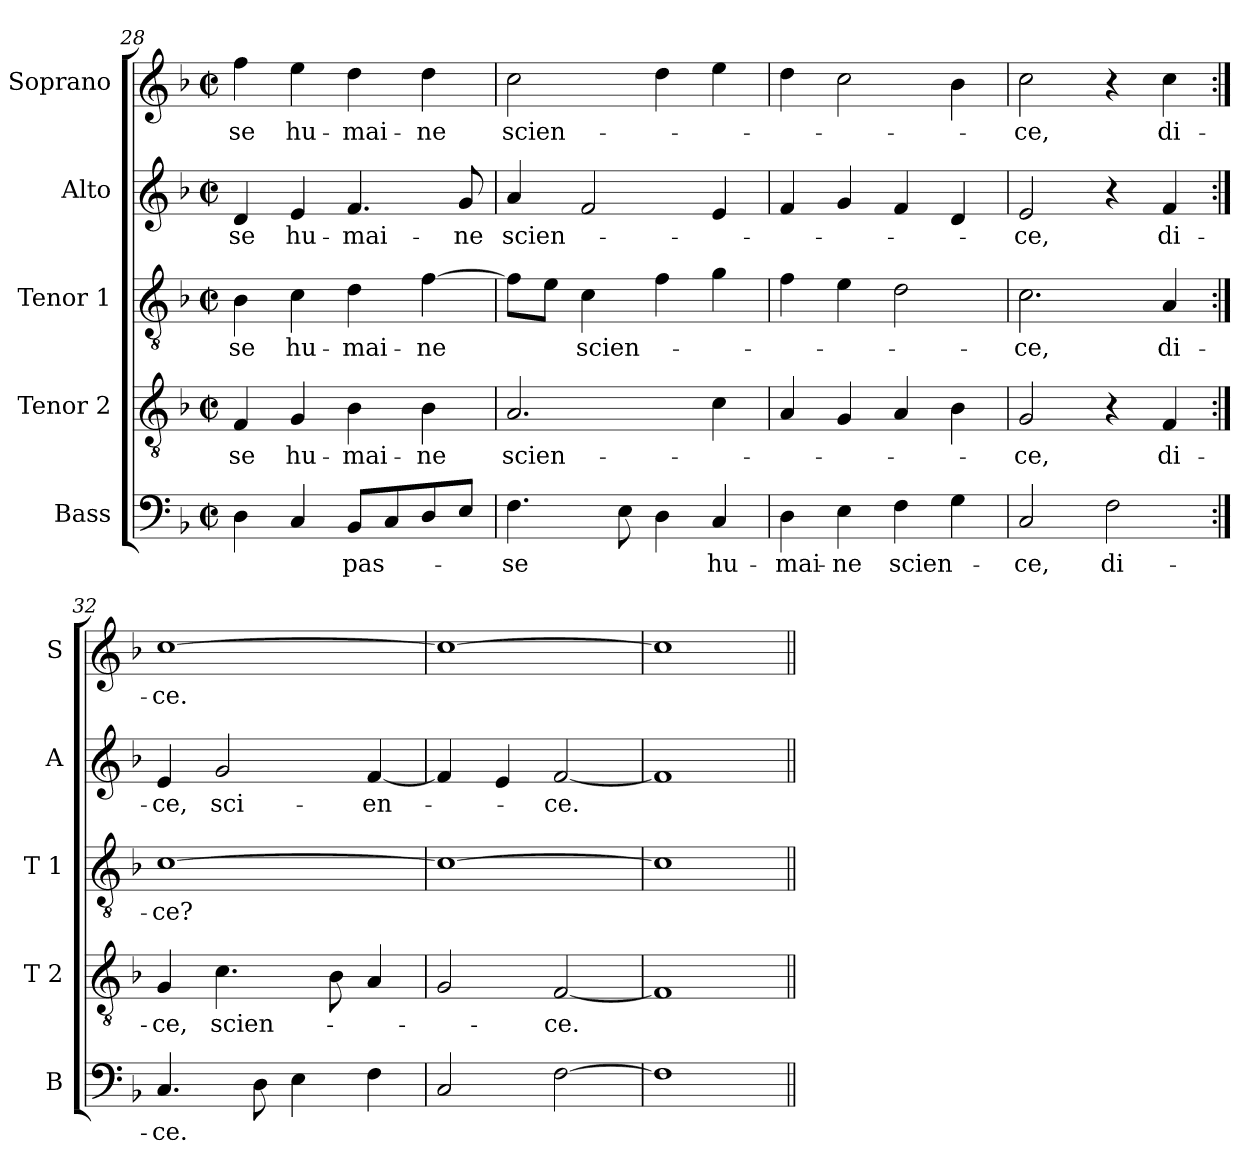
**kern	**text	**kern	**text	**kern	**text	**kern	**text	**kern	**text
*part5	*part5	*part4	*part4	*part3	*part3	*part2	*part2	*part1	*part1
*staff5	*staff5	*staff4	*staff4	*staff3	*staff3	*staff2	*staff2	*staff1	*staff1
*I"Bass	*	*I"Tenor 2	*	*I"Tenor 1	*	*I"Alto	*	*I"Soprano	*
*I'B	*	*I'T 2	*	*I'T 1	*	*I'A	*	*I'S	*
*clefF4	*	*clefGv2	*	*clefGv2	*	*clefG2	*	*clefG2	*
*k[b-]	*	*k[b-]	*	*k[b-]	*	*k[b-]	*	*k[b-]	*
*F:	*	*F:	*	*F:	*	*F:	*	*F:	*
*M2/2	*	*M2/2	*	*M2/2	*	*M2/2	*	*M2/2	*
*met(c|)	*	*met(c|)	*	*met(c|)	*	*met(c|)	*	*met(c|)	*
=28	=28	=28	=28	=28	=28	=28	=28	=28	=28
!	!	!	!LO:LY:b	!	!LO:LY:b	!	!LO:LY:b	!	!LO:LY:b
4D\	.	4F/	-se	4B-\	-se	4d/	-se	4ff\	-se
!	!	!	!LO:LY:b	!	!LO:LY:b	!	!LO:LY:b	!	!LO:LY:b
4C/	.	4G/	hu-	4c\	hu-	4e/	hu-	4ee\	hu-
!	!LO:LY:b	!	!LO:LY:b	!	!LO:LY:b	!	!LO:LY:b	!	!LO:LY:b
8BB-/L	pas-	4B-\	-mai-	4d\	-mai-	4.f/	-mai-	4dd\	-mai-
8C/	.	.	.	.	.	.	.	.	.
!	!	!	!LO:LY:b	!	!LO:LY:b	!	!	!	!LO:LY:b
8D/	.	4B-\	-ne	[4f\	-ne	.	.	4dd\	-ne
!	!	!	!	!	!	!	!LO:LY:b	!	!
8E/J	.	.	.	.	.	8g/	-ne	.	.
=29	=29	=29	=29	=29	=29	=29	=29	=29	=29
!	!LO:LY:b	!	!LO:LY:b	!	!	!	!LO:LY:b	!	!LO:LY:b
4.F\	-se	2.A/	scien-	8f\L]	.	4a/	scien-	2cc\	scien-
.	.	.	.	8e\J	.	.	.	.	.
!	!	!	!	!	!LO:LY:b	!	!	!	!
.	.	.	.	4c\	scien-	2f/	.	.	.
8E\	.	.	.	.	.	.	.	.	.
4D\	.	.	.	4f\	.	.	.	4dd\	.
!	!LO:LY:b	!	!	!	!	!	!	!	!
4C/	hu-	4c\	.	4g\	.	4e/	.	4ee\	.
=30	=30	=30	=30	=30	=30	=30	=30	=30	=30
!	!LO:LY:b	!	!	!	!	!	!	!	!
4D\	-mai-	4A/	.	4f\	.	4f/	.	4dd\	.
!	!LO:LY:b	!	!	!	!	!	!	!	!
4E\	-ne	4G/	.	4e\	.	4g/	.	2cc\	.
!	!LO:LY:b	!	!	!	!	!	!	!	!
4F\	scien-	4A/	.	2d\	.	4f/	.	.	.
4G\	.	4B-\	.	.	.	4d/	.	4b-\	.
!!LO:LB:g=z
=31	=31	=31	=31	=31	=31	=31	=31	=31	=31
!	!LO:LY:b	!	!LO:LY:b	!	!LO:LY:b	!	!LO:LY:b	!	!LO:LY:b
2C/	-ce,	2G/	-ce,	2.c\	-ce,	2e/	-ce,	2cc\	-ce,
!	!LO:LY:b	!	!	!	!	!	!	!	!
2F\	di-	4r	.	.	.	4r	.	4r	.
!	!	!	!LO:LY:b	!	!LO:LY:b	!	!LO:LY:b	!	!LO:LY:b
.	.	4F/	di-	4A/	di-	4f/	di-	4cc\	di-
=32:|!	=32:|!	=32:|!	=32:|!	=32:|!	=32:|!	=32:|!	=32:|!	=32:|!	=32:|!
!	!LO:LY:b	!	!LO:LY:b	!	!LO:LY:b	!	!LO:LY:b	!	!LO:LY:b
4.C/	-ce.	4G/	-ce,	[1c	-ce?	4e/	-ce,	[1cc	-ce.
!	!	!	!LO:LY:b	!	!	!	!LO:LY:b	!	!
.	.	4.c\	scien-	.	.	2g/	sci-	.	.
8D\	.	.	.	.	.	.	.	.	.
4E\	.	.	.	.	.	.	.	.	.
.	.	8B-\	.	.	.	.	.	.	.
!	!	!	!	!	!	!	!LO:LY:b	!	!
4F\	.	4A/	.	.	.	[4f/	-en-	.	.
=33	=33	=33	=33	=33	=33	=33	=33	=33	=33
2C/	.	2G/	.	1c_	.	4f/]	.	1cc_	.
.	.	.	.	.	.	4e/	.	.	.
!	!	!	!LO:LY:b	!	!	!	!LO:LY:b	!	!
[2F\	.	[2F/	-ce.	.	.	[2f/	-ce.	.	.
=34	=34	=34	=34	=34	=34	=34	=34	=34	=34
1F]	.	1F]	.	1c]	.	1f]	.	1cc]	.
=||	=||	=||	=||	=||	=||	=||	=||	=||	=||
*-	*-	*-	*-	*-	*-	*-	*-	*-	*-
